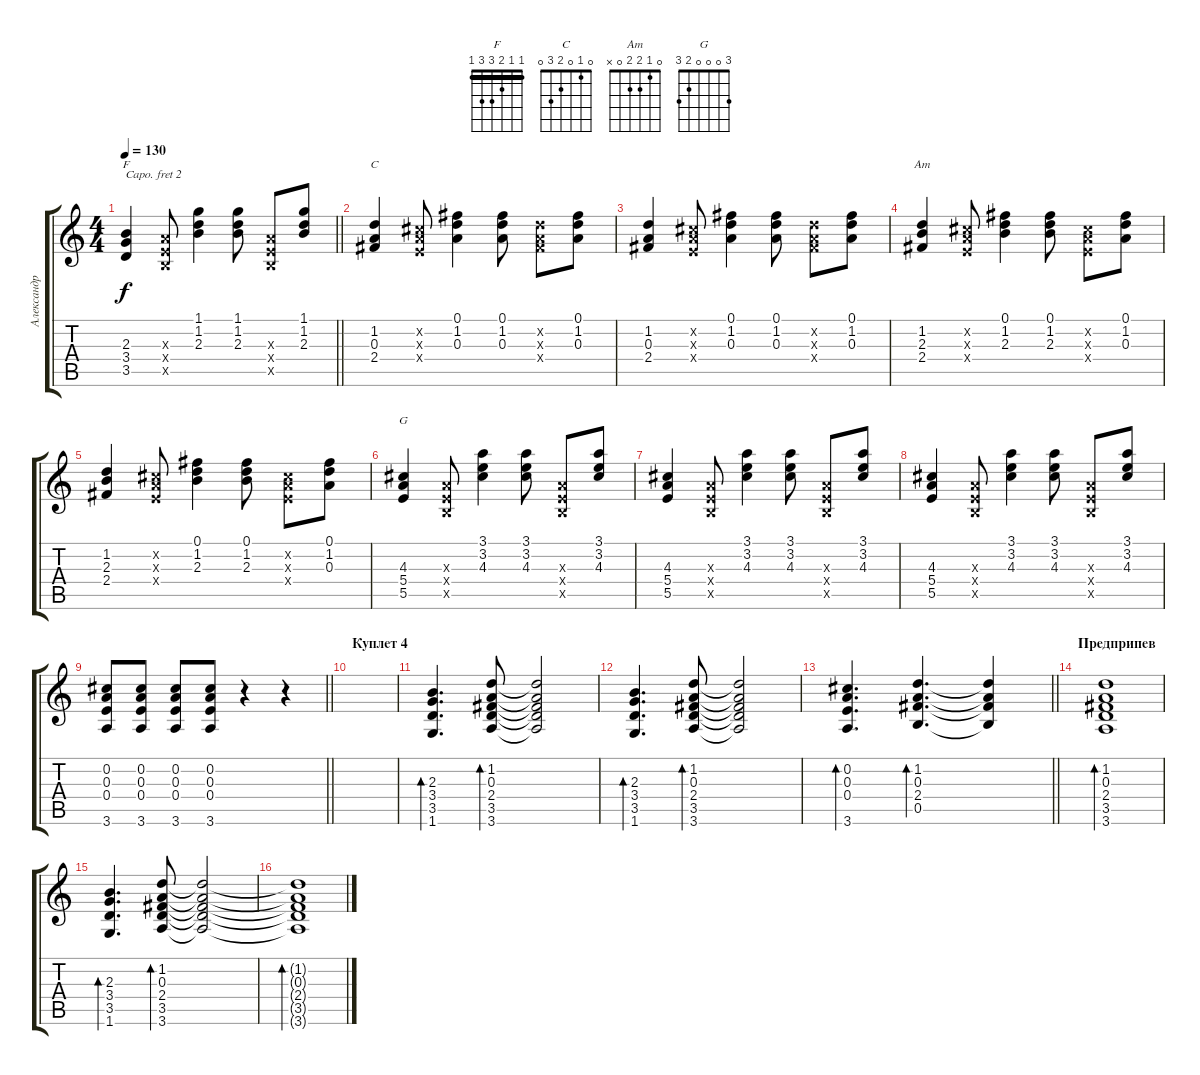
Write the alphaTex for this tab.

\track ("Александр Васильев (ритм-гитара 1)" "Александр ") {instrument acousticguitarsteel}
\staff {score tabs}
\capo 2
\tuning (E4 B3 G3 D3 A2 E2) {hide}
\chord ("F" 1 1 2 3 3 1) {barre 1}
\chord ("C" 0 1 0 2 3 0)
\chord ("Am" 0 1 2 2 0 x)
\chord ("G" 3 0 0 0 2 3)
\ts (4 4)
\tempo 130
\clef g2
\barLineRight lightlight
\ks c
(2.3 3.4 3.5).4{ch "F" dy f} (0.3{x} 0.4{x} 0.5{x}).8 (1.1 1.2 2.3).4 (1.1 1.2 2.3).8 (0.3{x} 0.4{x} 0.5{x}).8 (1.1 1.2 2.3).8 |
(1.2 0.3 2.4).4{ch "C"} (0.2{x} 0.3{x} 0.4{x}).8 (0.1 1.2 0.3).4 (0.1 1.2 0.3).8 (1.2{x} 0.3{x} 2.4{x}).8 (0.1 1.2 0.3).8 |
(1.2 0.3 2.4).4 (0.2{x} 0.3{x} 0.4{x}).8 (0.1 1.2 0.3).4 (0.1 1.2 0.3).8 (1.2{x} 0.3{x} 2.4{x}).8 (0.1 1.2 0.3).8 |
(1.2 2.3 2.4).4{ch "Am"} (0.2{x} 0.3{x} 0.4{x}).8 (0.1 1.2 2.3).4 (0.1 1.2 2.3).8 (0.2{x} 0.3{x} 0.4{x}).8 (0.1 1.2 0.3).8 |
(1.2 2.3 2.4).4 (0.2{x} 0.3{x} 0.4{x}).8 (0.1 1.2 2.3).4 (0.1 1.2 2.3).8 (0.2{x} 0.3{x} 0.4{x}).8 (0.1 1.2 0.3).8 |
(4.3 5.4 5.5).4{ch "G"} (0.3{x} 0.4{x} 0.5{x}).8 (3.1 3.2 4.3).4 (3.1 3.2 4.3).8 (0.3{x} 0.4{x} 0.5{x}).8 (3.1 3.2 4.3).8 |
(4.3 5.4 5.5).4 (0.3{x} 0.4{x} 0.5{x}).8 (3.1 3.2 4.3).4 (3.1 3.2 4.3).8 (0.3{x} 0.4{x} 0.5{x}).8 (3.1 3.2 4.3).8 |
(4.3 5.4 5.5).4 (0.3{x} 0.4{x} 0.5{x}).8 (3.1 3.2 4.3).4 (3.1 3.2 4.3).8 (0.3{x} 0.4{x} 0.5{x}).8 (3.1 3.2 4.3).8 |
\barLineRight lightlight
(0.2 0.3 0.4 3.6).8 (0.2 0.3 0.4 3.6).8 (0.2 0.3 0.4 3.6).8 (0.2 0.3 0.4 3.6).8 r.4{volume 13} r.4 |
\section ("" "Куплет 4")
|
(2.3 3.4 3.5 1.6).4{d bd 60} (1.2 0.3 2.4 3.5 3.6).8{bd 60} (1.2{t} 0.3{t} 2.4{t} 3.5{t} 3.6{t}).2 |
(2.3 3.4 3.5 1.6).4{d bd 60} (1.2 0.3 2.4 3.5 3.6).8{bd 60} (1.2{t} 0.3{t} 2.4{t} 3.5{t} 3.6{t}).2 |
\barLineRight lightlight
(0.2 0.3 0.4 3.6).4{d bd 60} (1.2 0.3 2.4 0.5).4{d bd 60} (1.2{t} 0.3{t} 2.4{t} 0.5{t}).4 |
\section ("" "Предприпев")
(1.2 0.3 2.4 3.5 3.6).1{bd 60} |
(2.3 3.4 3.5 1.6).4{d bd 60} (1.2 0.3 2.4 3.5 3.6).8{bd 60} (1.2{t} 0.3{t} 2.4{t} 3.5{t} 3.6{t}).2 |
(1.2{t} 0.3{t} 2.4{t} 3.5{t} 3.6{t}).1{bd 60}
